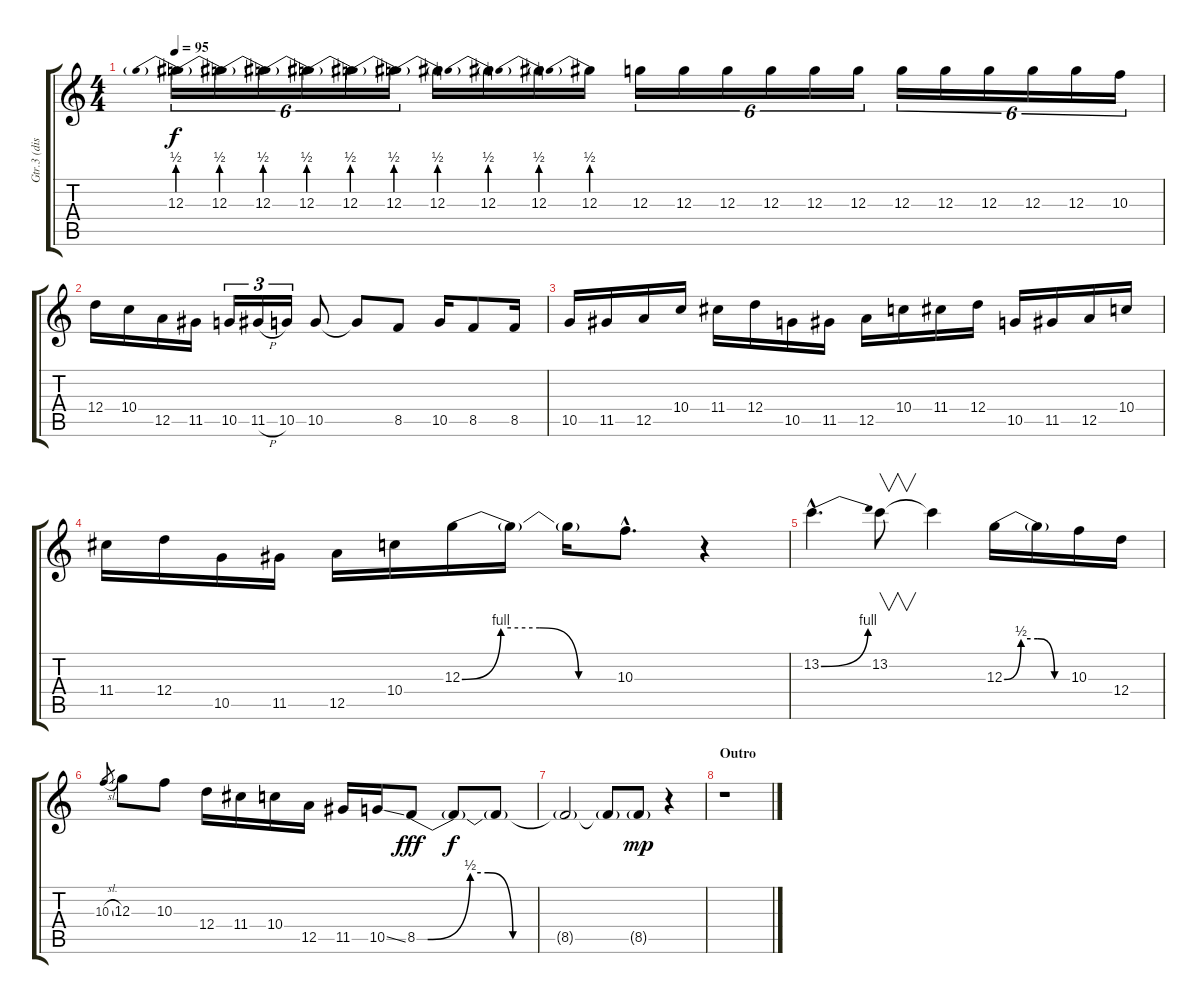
\track ("Gtr.3 (disto.)" "Gtr.3 (dis") {instrument distortionguitar}
\staff {score tabs}
\tuning (E4 B3 G3 D3 A2 E2) {hide}
\ts (4 4)
\tempo 95
\clef g2
\ks c
12.3{be (prebend 0 2 60 2)}.16{tu (6 4) dy f} 12.3{be (prebend 0 2 60 2)}.16{tu (6 4)} 12.3{be (prebend 0 2 60 2)}.16{tu (6 4)} 12.3{be (prebend 0 2 60 2)}.16{tu (6 4)} 12.3{be (prebend 0 2 60 2)}.16{tu (6 4)} 12.3{be (prebend 0 2 60 2)}.16{tu (6 4)} 12.3{be (prebend 0 2 60 2)}.16 12.3{be (prebend 0 2 60 2)}.16 12.3{be (prebend 0 2 60 2)}.16 12.3{be (prebend 0 2 60 2)}.16 12.3.16{tu (6 4)} 12.3.16{tu (6 4)} 12.3.16{tu (6 4)} 12.3.16{tu (6 4)} 12.3.16{tu (6 4)} 12.3.16{tu (6 4)} 12.3.16{tu (6 4)} 12.3.16{tu (6 4)} 12.3.16{tu (6 4)} 12.3.16{tu (6 4)} 12.3.16{tu (6 4)} 10.3.16{tu (6 4)} |
12.4.16 10.4.16 12.5.16 11.5.16 10.5.16{tu (3 2)} 11.5{h}.16{tu (3 2)} 10.5.16{tu (3 2)} 10.5.8 10.5{t}.8 8.5.8 10.5.16 8.5.8 8.5.16 |
10.5.16 11.5.16 12.5.16 10.4.16 11.4.16 12.4.16 10.5.16 11.5.16 12.5.16 10.4.16 11.4.16 12.4.16 10.5.16 11.5.16 12.5.16 10.4.16 |
11.4.16 12.4.16 10.5.16 11.5.16 12.5.16 10.4.16 12.3{be (custom 0 0 15 4 30 4 45 0 60 0)}.16 12.3{t}.16 12.3{t}.16 10.3{hac}.8{d} r.4 |
13.2{be (bend 0 0 60 4) hac}.4{d} 13.2.8{v} 13.2{t}.4 12.3{be (custom 0 0 15 2 30 2 45 0 60 0)}.16 12.3{t}.16 10.3.16 12.4.16 |
10.3{sl}.8{gr} 12.3.8 10.3.8 12.4.16 11.4.16 10.4.16 12.5.16 11.5.16 10.5{ss}.16 8.5{be (custom 0 0 3 0 15 2 20 2 27 0 60 0)}.8{dy fff} 8.5{t}.8{dy f} 8.5{t}.8 |
8.5{t}.2 8.5{t}.8 8.5{g}.8{dy mp} r.4 |
\section ("" "Outro")
r.1
